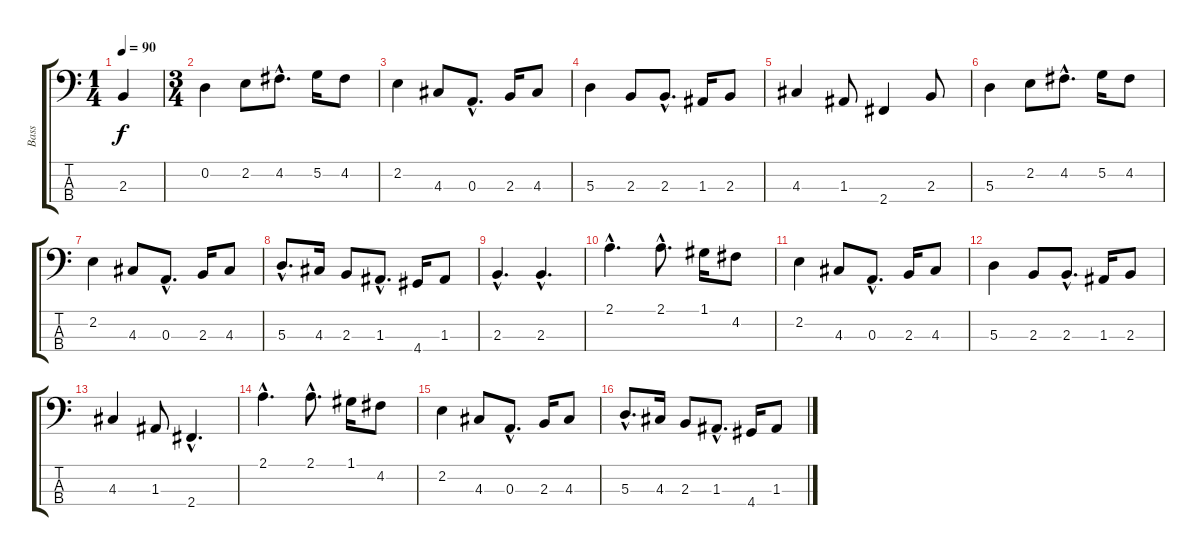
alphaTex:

\track ("Bass" "Bass") {instrument fretlessbass}
\staff {score tabs}
\tuning (G2 D2 A1 E1) {hide}
\ts (1 4)
\tempo 90
\clef f4
\ks c
2.3.4{dy f instrument fretlessbass} |
\ts (3 4)
0.2.4 2.2.8 4.2{hac}.8{d} 5.2.16 4.2.8 |
2.2.4 4.3.8 0.3{hac}.8{d} 2.3.16 4.3.8 |
5.3.4 2.3.8 2.3{hac}.8{d} 1.3.16 2.3.8 |
4.3.4 1.3.8 2.4.4 2.3.8 |
5.3.4 2.2.8 4.2{hac}.8{d} 5.2.16 4.2.8 |
2.2.4 4.3.8 0.3{hac}.8{d} 2.3.16 4.3.8 |
5.3{hac}.8{d} 4.3.16 2.3.8 1.3{hac}.8{d} 4.4.16 1.3.8 |
2.3{hac}.4{d} 2.3{hac}.4{d} |
2.1{hac}.4{d} 2.1{hac}.8{d} 1.1.16 4.2.8 |
2.2.4 4.3.8 0.3{hac}.8{d} 2.3.16 4.3.8 |
5.3.4 2.3.8 2.3{hac}.8{d} 1.3.16 2.3.8 |
4.3.4 1.3.8 2.4{hac}.4{d} |
2.1{hac}.4{d} 2.1{hac}.8{d} 1.1.16 4.2.8 |
2.2.4 4.3.8 0.3{hac}.8{d} 2.3.16 4.3.8 |
5.3{hac}.8{d} 4.3.16 2.3.8 1.3{hac}.8{d} 4.4.16 1.3.8
